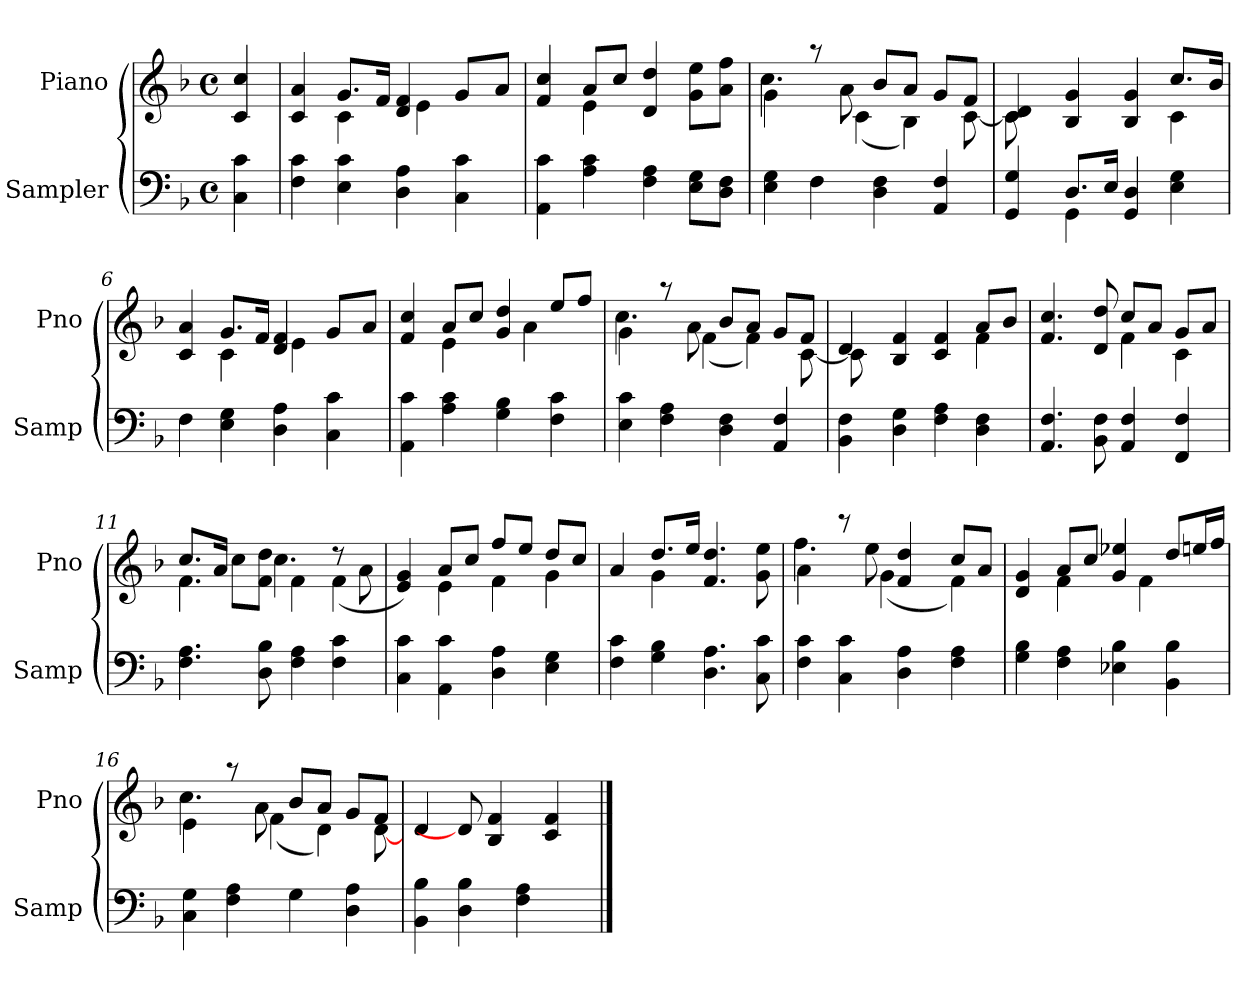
**kern	**kern
*part2	*part1
*staff2	*staff1
*I"Sampler	*I"Piano
*I'Samp	*I'Pno
*clefF4	*clefG2
*k[b-]	*k[b-]
*F:	*F:
*M4/4	*M4/4
*met(c)	*met(c)
=1	=1
4C 4c	4c 4cc
=2	=2
*	*^
4F 4c	4c 4a	4ryy
4E 4c	8.g/L	4c
.	16f/Jk	.
4D 4A	4d 4f	16ryy
.	.	4e
4C 4c	8g/L	.
.	.	8.ryy
.	8a/J	.
=3	=3	=3
4AA 4c	4f 4cc	4ryy
4A 4c	8a/L	4e
.	8cc/J	.
4F 4A	4d 4dd	2ryy
8E\ 8G\L	8g\ 8ee\L	.
8D\ 8F\J	8a\ 8ff\J	.
=4	=4	=4
4E 4G	4g\	4.cc
4F	8r	.
.	8a\	(4c
4D 4F	8b-/L	.
.	8a/J	4B-)
4AA 4F	8g/L	.
.	8f/J	[8c
=5	=5	=5
*^	*	*
4GG 4G	4ryy	4c 4d	8c]
.	.	.	8ryy
*	*	*v	*v
8.D/L	4GG	4B- 4g
16E/Jk	.	.
4GG 4D	2ryy	4B- 4g
*	*	*^
4E 4G	.	8.cc/L	4c
.	.	16b-/Jk	.
*v	*v	*	*
=6	=6	=6
4F	4c 4a	4ryy
4E 4G	8.g/L	4c
.	16f/Jk	.
4D 4A	4d 4f	16ryy
.	.	4e
4C 4c	8g/L	.
.	.	8.ryy
.	8a/J	.
=7	=7	=7
4AA 4c	4f 4cc	4ryy
4A 4c	8a/L	4e
.	8cc/J	.
4G 4B-	4g 4dd	8ryy
.	.	4a
4F 4c	8ee/L	.
.	8ff/J	8ryy
=8	=8	=8
4E 4c	4g\	4.cc
4F 4A	8r	.
.	8a\	(4f
4D 4F	8b-/L	.
.	8a/J	4f)
4AA 4F	8g/L	.
.	8f/J	[8c
=9	=9	=9
4BB- 4F	4d	8c]
.	.	8ryy
*	*v	*v
4D 4G	4B- 4f
4F 4A	4c 4f
*	*^
4D 4F	8a/L	4f
.	8b-/J	.
=10	=10	=10
4.AA 4.F	4.f 4.cc	2ryy
8BB- 8F	8d 8dd	.
4AA 4F	8cc/L	4f
.	8a/J	.
4FF 4F	8g/L	4c
.	8a/J	.
=11	=11	=11
4.F 4.A	8.cc/L	4.f
.	16a/Jk	.
.	8cc\L	.
8D 8B-	8f\ 8dd\J	4.cc
4F 4A	4f\	.
4F 4c	8r	(4f
.	8a\	.
=12	=12	=12
4C 4c	4e 4g)	4ryy
4AA 4c	8a/L	4e
.	8cc/J	.
4D 4A	8ff/L	4f
.	8ee/J	.
4E 4G	8dd/L	4g
.	8cc/J	.
=13	=13	=13
4F 4c	4a	4ryy
4G 4B-	8.dd/L	4g
.	16ee/Jk	.
4.D 4.A	4.f 4.dd	2ryy
8C 8c	8g 8ee	.
=14	=14	=14
4F 4c	4a\	4.ff
4C 4c	8r	.
.	8ee\	(4g
4D 4A	4f 4dd	.
.	.	8ryy
4F 4A	8cc/L	4f)
.	8a/J	.
=15	=15	=15
4G 4B-	4d 4g	4ryy
4F 4A	8a/L	4f
.	8cc/J	.
4E-X 4B-	4g 4ee-X	8ryy
.	.	4f
4BB- 4B-	8dd/L	.
.	16een/L	8ryy
.	16ff/JJ	.
=16	=16	=16
4C 4G	4e\	4.cc
4F 4A	8r	.
.	8a\	(4f
4G	8b-/L	.
.	8a/J	4d)
4D 4A	8g/L	.
.	8f/J	[8d
*	*v	*v
=17	=17
4BB- 4B-	4d
4D 4B-	8d]
.	4B- 4f
4F 4A	.
.	4c 4f
8ryy	.
==	==
*-	*-
